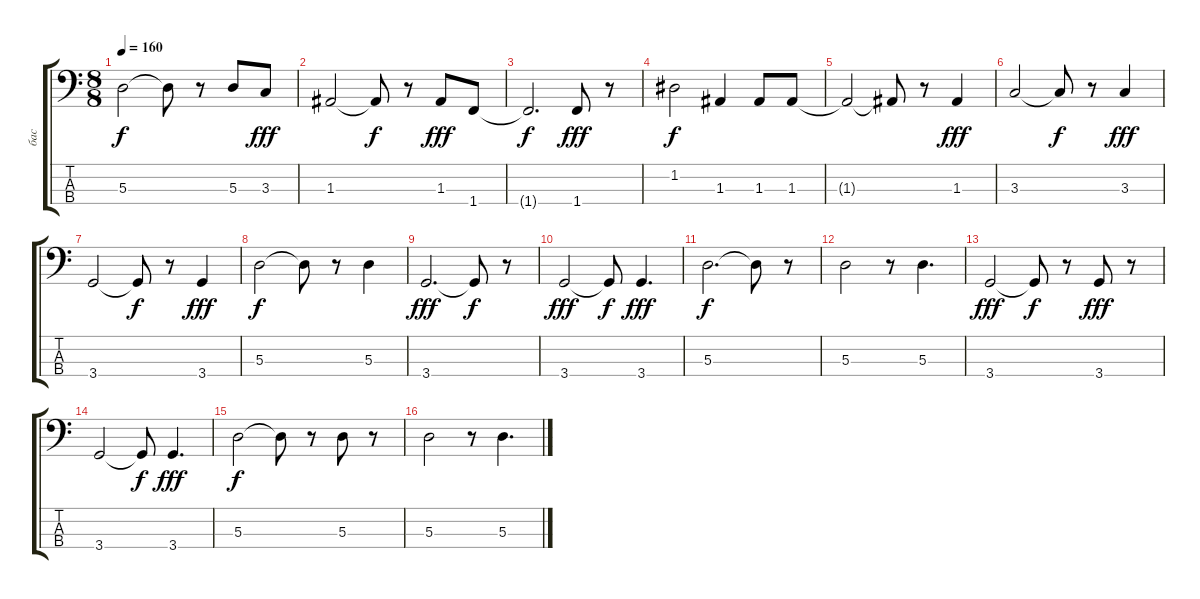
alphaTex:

\track ("бас" "бас") {instrument slapbass1}
\staff {score tabs}
\tuning (G2 D2 A1 E1) {hide}
\ts (8 8)
\tempo 160
\clef f4
\ks c
5.3{t}.2{dy f} 5.3{t}.8 r.8 5.3.8 3.3.8{dy fff} |
1.3.2 1.3{t}.8{dy f} r.8 1.3.8{dy fff} 1.4.8 |
1.4{t}.2{d dy f} 1.4.8{dy fff} r.8 |
1.2.2{dy f} 1.3.4 1.3.8 1.3.8 |
1.3{t}.2 1.3{t}.8 r.8 1.3.4{dy fff} |
3.3.2 3.3{t}.8{dy f} r.8 3.3.4{dy fff} |
3.4.2 3.4{t}.8{dy f} r.8 3.4.4{dy fff} |
5.3.2{dy f} 5.3{t}.8 r.8 5.3.4 |
3.4.2{d dy fff} 3.4{t}.8{dy f} r.8 |
3.4.2{dy fff} 3.4{t}.8{dy f} 3.4.4{d dy fff} |
5.3.2{d dy f} 5.3{t}.8 r.8 |
5.3.2 r.8 5.3.4{d} |
3.4.2{dy fff} 3.4{t}.8{dy f} r.8 3.4.8{dy fff} r.8 |
3.4.2 3.4{t}.8{dy f} 3.4.4{d dy fff} |
5.3.2{dy f} 5.3{t}.8 r.8 5.3.8 r.8 |
5.3.2 r.8 5.3.4{d}
